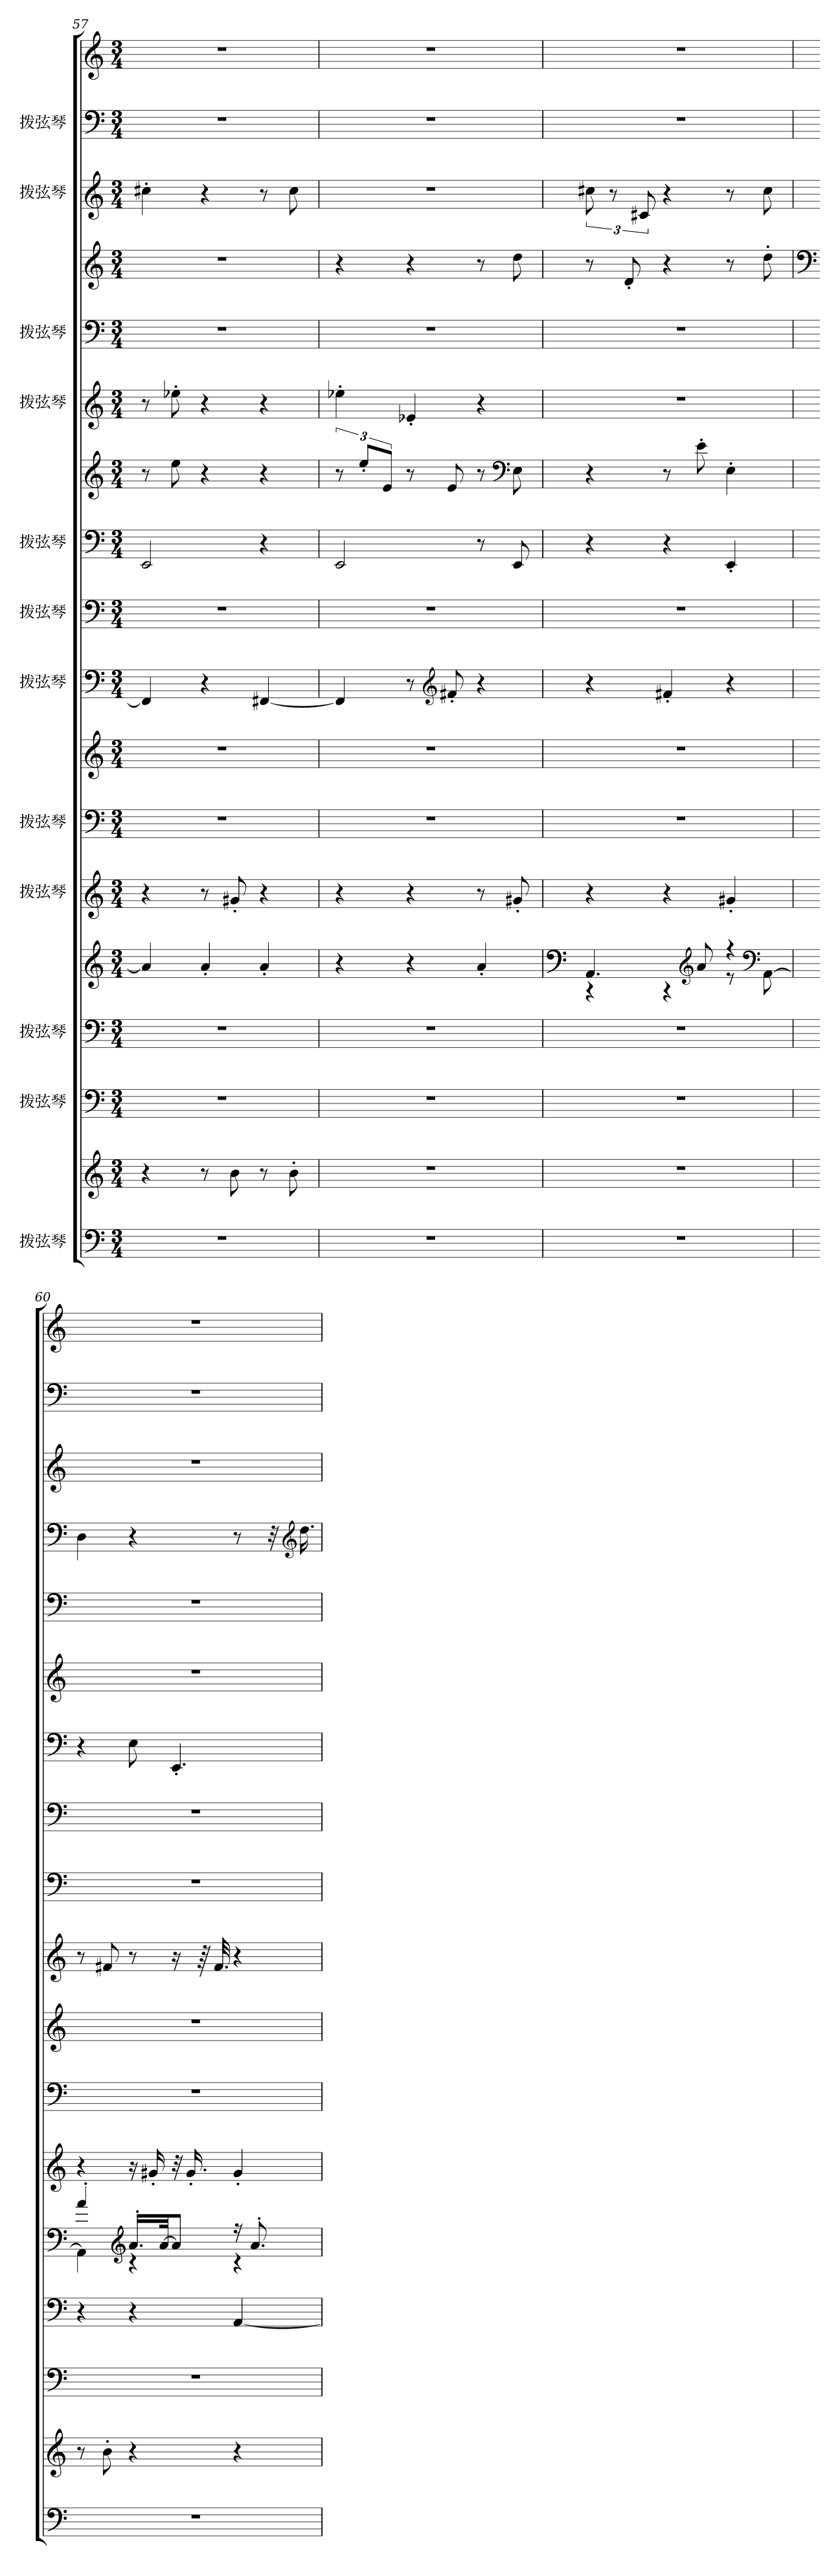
**kern	**kern	**kern	**kern	**kern	**kern	**kern	**kern	**kern	**kern	**kern	**kern	**kern	**kern	**kern	**kern	**kern	**kern
*part12	*part12	*part11	*part10	*part10	*part9	*part8	*part8	*part7	*part6	*part5	*part5	*part4	*part3	*part3	*part2	*part1	*part1
*staff18	*staff17	*staff16	*staff15	*staff14	*staff13	*staff12	*staff11	*staff10	*staff9	*staff8	*staff7	*staff6	*staff5	*staff4	*staff3	*staff2	*staff1
*I"拨弦琴	*	*I"拨弦琴	*I"拨弦琴	*	*I"拨弦琴	*I"拨弦琴	*	*I"拨弦琴	*I"拨弦琴	*I"拨弦琴	*	*I"拨弦琴	*I"拨弦琴	*	*I"拨弦琴	*I"拨弦琴	*
*clefF4	*clefG2	*clefF4	*clefF4	*clefG2	*clefG2	*clefF4	*clefG2	*clefF4	*clefF4	*clefF4	*clefG2	*clefG2	*clefF4	*clefG2	*clefG2	*clefF4	*clefG2
*k[]	*k[]	*k[]	*k[]	*k[]	*k[]	*k[]	*k[]	*k[]	*k[]	*k[]	*k[]	*k[]	*k[]	*k[]	*k[]	*k[]	*k[]
*M3/4	*M3/4	*M3/4	*M3/4	*M3/4	*M3/4	*M3/4	*M3/4	*M3/4	*M3/4	*M3/4	*M3/4	*M3/4	*M3/4	*M3/4	*M3/4	*M3/4	*M3/4
=57	=57	=57	=57	=57	=57	=57	=57	=57	=57	=57	=57	=57	=57	=57	=57	=57	=57
2.r	4r	2.r	2.r	4a/]	4r	2.r	2.r	4FF#/]	2.r	2EE/	8r	8r	2.r	2.r	4cc#X'\	2.r	2.r
.	.	.	.	.	.	.	.	.	.	.	8ee\	8ee-X'\	.	.	.	.	.
.	8r	.	.	4a'/	8r	.	.	4r	.	.	4r	4r	.	.	4r	.	.
.	8b\	.	.	.	8g#X'/	.	.	.	.	.	.	.	.	.	.	.	.
.	8r	.	.	4a'/	4r	.	.	[4FF#X/	.	4r	4r	4r	.	.	8r	.	.
.	8b'\	.	.	.	.	.	.	.	.	.	.	.	.	.	8cc#\	.	.
=58	=58	=58	=58	=58	=58	=58	=58	=58	=58	=58	=58	=58	=58	=58	=58	=58	=58
2.r	2.r	2.r	2.r	4r	4r	2.r	2.r	4FF#/]	2.r	2EE/	12r	4ee-X'\	2.r	4r	2.r	2.r	2.r
.	.	.	.	.	.	.	.	.	.	.	12ee'/L	.	.	.	.	.	.
.	.	.	.	.	.	.	.	.	.	.	12e/J	.	.	.	.	.	.
.	.	.	.	4r	4r	.	.	8r	.	.	8r	4e-X'/	.	4r	.	.	.
*	*	*	*	*	*	*	*	*clefG2	*	*	*	*	*	*	*	*	*
.	.	.	.	.	.	.	.	8f#X'/	.	.	8e/	.	.	.	.	.	.
.	.	.	.	4a'/	8r	.	.	4r	.	8r	8r	4r	.	8r	.	.	.
*	*	*	*	*	*	*	*	*	*	*	*clefF4	*	*	*	*	*	*
.	.	.	.	.	8g#X'/	.	.	.	.	8EE/	8E\	.	.	8dd\	.	.	.
!!LO:PB:g=z
=59	=59	=59	=59	=59	=59	=59	=59	=59	=59	=59	=59	=59	=59	=59	=59	=59	=59
*	*	*	*	*clefF4	*	*	*	*	*	*	*	*	*	*	*	*	*
*	*	*	*	*^	*	*	*	*	*	*	*	*	*	*	*	*	*
2.r	2.r	2.r	2.r	4.AA/	4r	4r	2.r	2.r	4r	2.r	4r	4r	2.r	2.r	8r	12cc#X\	2.r	2.r
.	.	.	.	.	.	.	.	.	.	.	.	.	.	.	.	12r	.	.
.	.	.	.	.	.	.	.	.	.	.	.	.	.	.	8d'/	.	.	.
.	.	.	.	.	.	.	.	.	.	.	.	.	.	.	.	12c#X/	.	.
.	.	.	.	.	4r	4r	.	.	4f#X'/	.	4r	8r	.	.	4r	4r	.	.
*	*	*	*	*clefG2	*	*	*	*	*	*	*	*	*	*	*	*	*	*
.	.	.	.	8a/	.	.	.	.	.	.	.	8e'\	.	.	.	.	.	.
.	.	.	.	4r	8r	4g#X'/	.	.	4r	.	4EE'/	4E'\	.	.	8r	8r	.	.
*	*	*	*	*clefF4	*	*	*	*	*	*	*	*	*	*	*	*	*	*
.	.	.	.	.	[8AA\	.	.	.	.	.	.	.	.	.	8dd'\	8cc#\	.	.
=60	=60	=60	=60	=60	=60	=60	=60	=60	=60	=60	=60	=60	=60	=60	=60	=60	=60	=60
*	*	*	*	*	*	*	*	*	*	*	*	*	*	*	*clefF4	*	*	*
2.r	8r	2.r	4r	4a'/	4AA\]	4r	2.r	2.r	8r	2.r	2.r	4r	2.r	2.r	4D\	2.r	2.r	2.r
.	8b'\	.	.	.	.	.	.	.	8f#X/	.	.	.	.	.	.	.	.	.
*	*	*	*	*clefG2	*	*	*	*	*	*	*	*	*	*	*	*	*	*
.	4r	.	4r	16.a'/LL	4r	16r	.	.	8r	.	.	8E\	.	.	4r	.	.	.
.	.	.	.	.	.	16g#X'/	.	.	.	.	.	.	.	.	.	.	.	.
.	.	.	.	[32a/JK	.	.	.	.	.	.	.	.	.	.	.	.	.	.
.	.	.	.	8a/J]	.	32r	.	.	16r	.	.	4.EE'/	.	.	.	.	.	.
.	.	.	.	.	.	16.g#'/	.	.	.	.	.	.	.	.	.	.	.	.
.	.	.	.	.	.	.	.	.	64r	.	.	.	.	.	.	.	.	.
.	.	.	.	.	.	.	.	.	32.f#/	.	.	.	.	.	.	.	.	.
.	4r	.	[4AA/	16r	4r	4g#'/	.	.	4r	.	.	.	.	.	8r	.	.	.
.	.	.	.	8.a'/	.	.	.	.	.	.	.	.	.	.	.	.	.	.
.	.	.	.	.	.	.	.	.	.	.	.	.	.	.	32r	.	.	.
*	*	*	*	*	*	*	*	*	*	*	*	*	*	*	*clefG2	*	*	*
.	.	.	.	.	.	.	.	.	.	.	.	.	.	.	16.dd\	.	.	.
*	*	*	*	*v	*v	*	*	*	*	*	*	*	*	*	*	*	*	*
=	=	=	=	=	=	=	=	=	=	=	=	=	=	=	=	=	=
*-	*-	*-	*-	*-	*-	*-	*-	*-	*-	*-	*-	*-	*-	*-	*-	*-	*-
